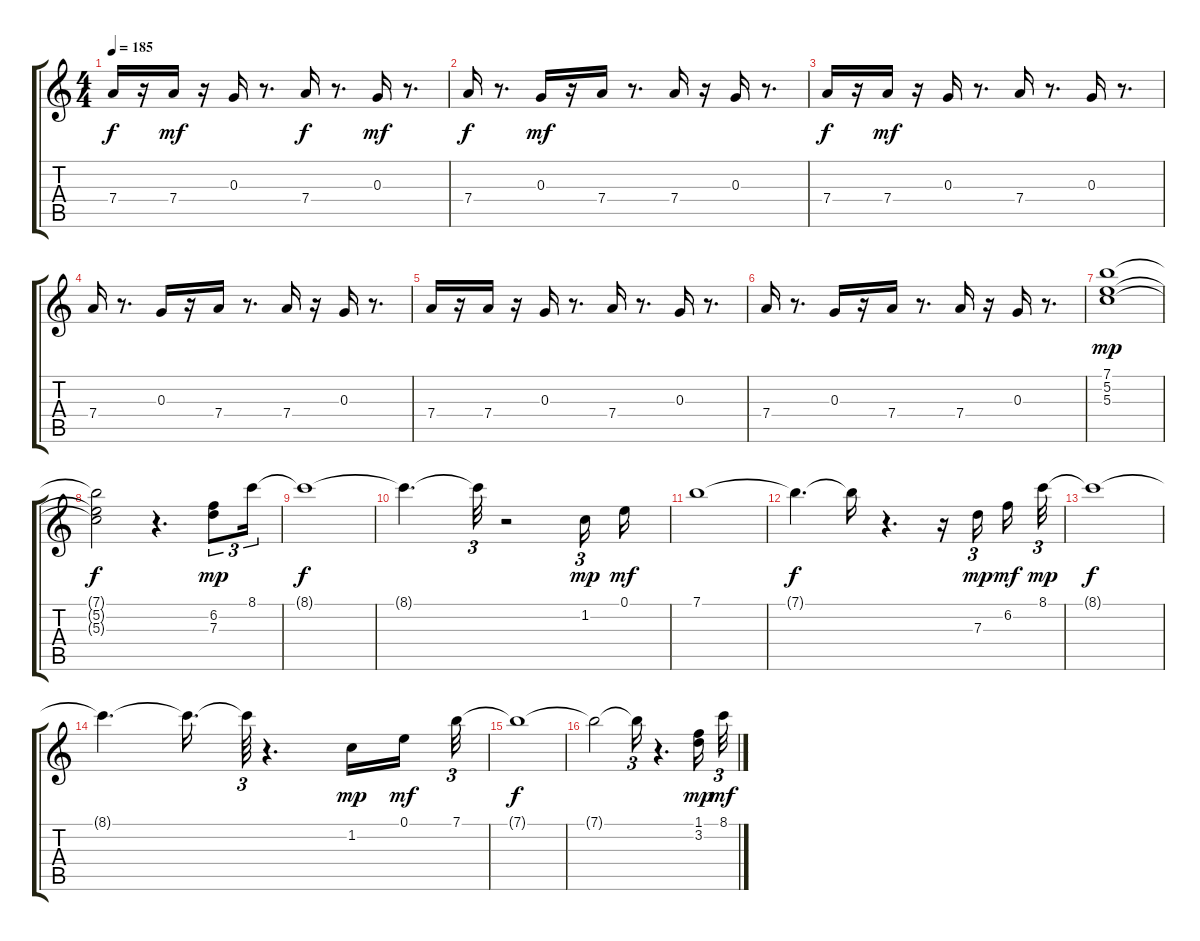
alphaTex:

\track "" {instrument electricguitarclean}
\staff {score tabs}
\tuning (E4 B3 G3 D3 A2 E2) {hide}
\ts (4 4)
\tempo 185
\clef g2
\ks c
7.4.16{dy f} r.16 7.4.16{dy mf} r.16 0.3.16 r.8{d} 7.4.16{dy f} r.8{d} 0.3.16{dy mf} r.8{d} |
7.4.16{dy f} r.8{d} 0.3.16{dy mf} r.16 7.4.16 r.8{d} 7.4.16 r.16 0.3.16 r.8{d} |
7.4.16{dy f} r.16 7.4.16{dy mf} r.16 0.3.16 r.8{d} 7.4.16 r.8{d} 0.3.16 r.8{d} |
7.4.16 r.8{d} 0.3.16 r.16 7.4.16 r.8{d} 7.4.16 r.16 0.3.16 r.8{d} |
7.4.16 r.16 7.4.16 r.16 0.3.16 r.8{d} 7.4.16 r.8{d} 0.3.16 r.8{d} |
7.4.16 r.8{d} 0.3.16 r.16 7.4.16 r.8{d} 7.4.16 r.16 0.3.16 r.8{d} |
(7.1 5.2 5.3).1{dy mp} |
(7.1{t} 5.2{t} 5.3{t}).2{dy f} r.4{d} (6.2 7.3).8{tu (3 2) dy mp} 8.1.16{tu (3 2)} |
8.1{t}.1{dy f} |
8.1{t}.4{d} 8.1{t}.32{tu (3 2)} r.2 1.2.16{tu (3 2) dy mp} 0.1.16{dy mf} |
7.1.1 |
7.1{t}.4{d dy f} 7.1{t}.16 r.4{d} r.16 7.3.16{tu (3 2) dy mp beam splitsecondary} 6.2.16{dy mf} 8.1.32{tu (3 2) dy mp} |
8.1{t}.1{dy f} |
8.1{t}.4{d} 8.1{t}.16{d} 8.1{t}.64{tu (3 2)} r.4{d} 1.2.16{dy mp} 0.1.16{dy mf beam splitsecondary} 7.1.32{tu (3 2)} |
7.1{t}.1{dy f} |
7.1{t}.2 7.1{t}.16{tu (3 2)} r.4{d} (1.1 3.2).16{dy mp} 8.1.32{tu (3 2) dy mf}
